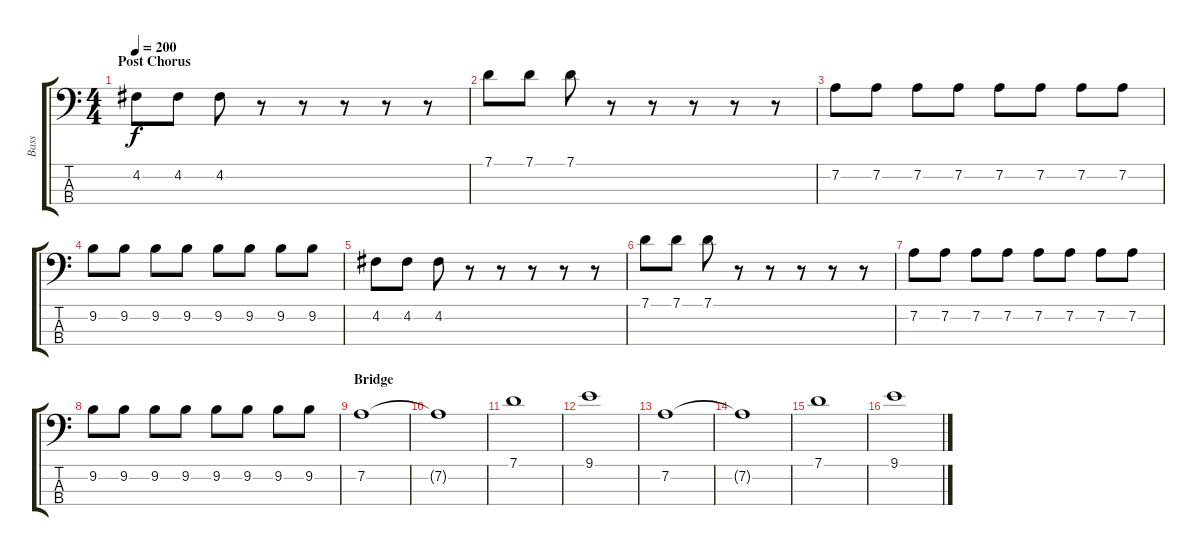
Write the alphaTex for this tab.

\track ("Bass" "Bass") {instrument electricbassfinger}
\staff {score tabs}
\tuning (G2 D2 A1 E1) {hide}
\ts (4 4)
\section ("" "Post Chorus")
\tempo 200
\clef f4
\ks c
4.2.8{dy f} 4.2.8 4.2.8 r.8 r.8 r.8 r.8 r.8 |
7.1.8 7.1.8 7.1.8 r.8 r.8 r.8 r.8 r.8 |
7.2.8 7.2.8 7.2.8 7.2.8 7.2.8 7.2.8 7.2.8 7.2.8 |
9.2.8 9.2.8 9.2.8 9.2.8 9.2.8 9.2.8 9.2.8 9.2.8 |
4.2.8 4.2.8 4.2.8 r.8 r.8 r.8 r.8 r.8 |
7.1.8 7.1.8 7.1.8 r.8 r.8 r.8 r.8 r.8 |
7.2.8 7.2.8 7.2.8 7.2.8 7.2.8 7.2.8 7.2.8 7.2.8 |
9.2.8 9.2.8 9.2.8 9.2.8 9.2.8 9.2.8 9.2.8 9.2.8 |
\section ("" "Bridge")
7.2.1 |
7.2{t}.1 |
7.1.1 |
9.1.1 |
7.2.1 |
7.2{t}.1 |
7.1.1 |
9.1.1
